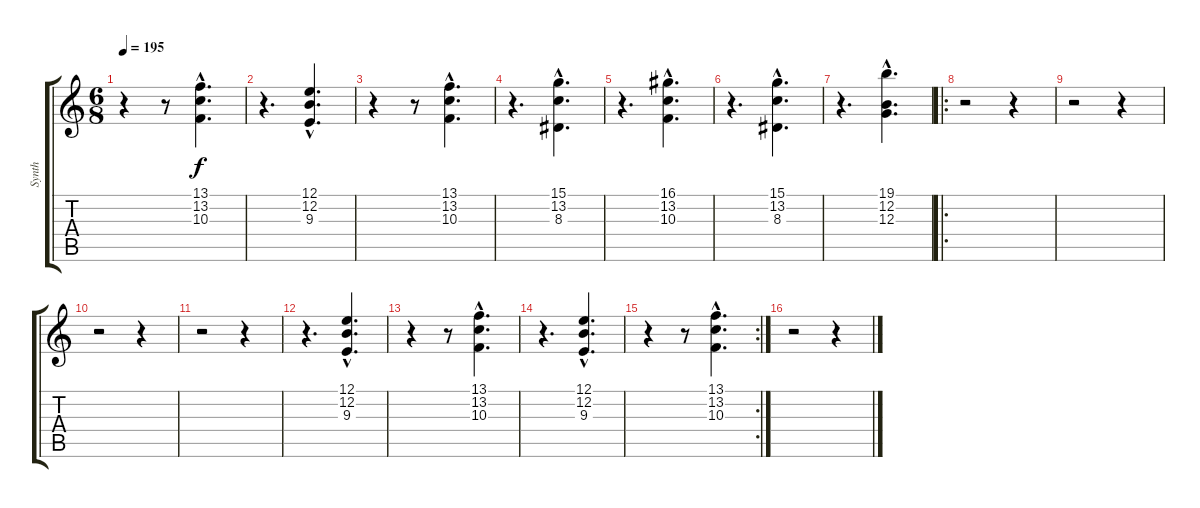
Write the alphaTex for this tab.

\track ("Synth" "Synth") {instrument stringensemble1}
\staff {score tabs}
\tuning (E4 B3 G3 D3 A2 E2) {hide}
\ts (6 8)
\tempo 195
\clef g2
\ks c
r.4{dy f} r.8 (13.1{hac} 13.2{hac} 10.3{hac}).4{d} |
r.4{d} (12.1{hac} 12.2{hac} 9.3{hac}).4{d} |
r.4 r.8 (13.1{hac} 13.2{hac} 10.3{hac}).4{d} |
r.4{d} (15.1{hac} 13.2{hac} 8.3{hac}).4{d} |
r.4{d} (16.1{hac} 13.2{hac} 10.3{hac}).4{d} |
r.4{d} (15.1{hac} 13.2{hac} 8.3{hac}).4{d} |
r.4{d} (19.1{hac} 12.2{hac} 12.3{hac}).4{d} |
\ro
r.2 r.4 |
r.2 r.4 |
r.2 r.4 |
r.2 r.4 |
r.4{d volume 10} (12.1{hac} 12.2{hac} 9.3{hac}).4{d} |
r.4 r.8 (13.1{hac} 13.2{hac} 10.3{hac}).4{d} |
r.4{d} (12.1{hac} 12.2{hac} 9.3{hac}).4{d} |
\rc 2
r.4 r.8 (13.1{hac} 13.2{hac} 10.3{hac}).4{d} |
r.2 r.4
